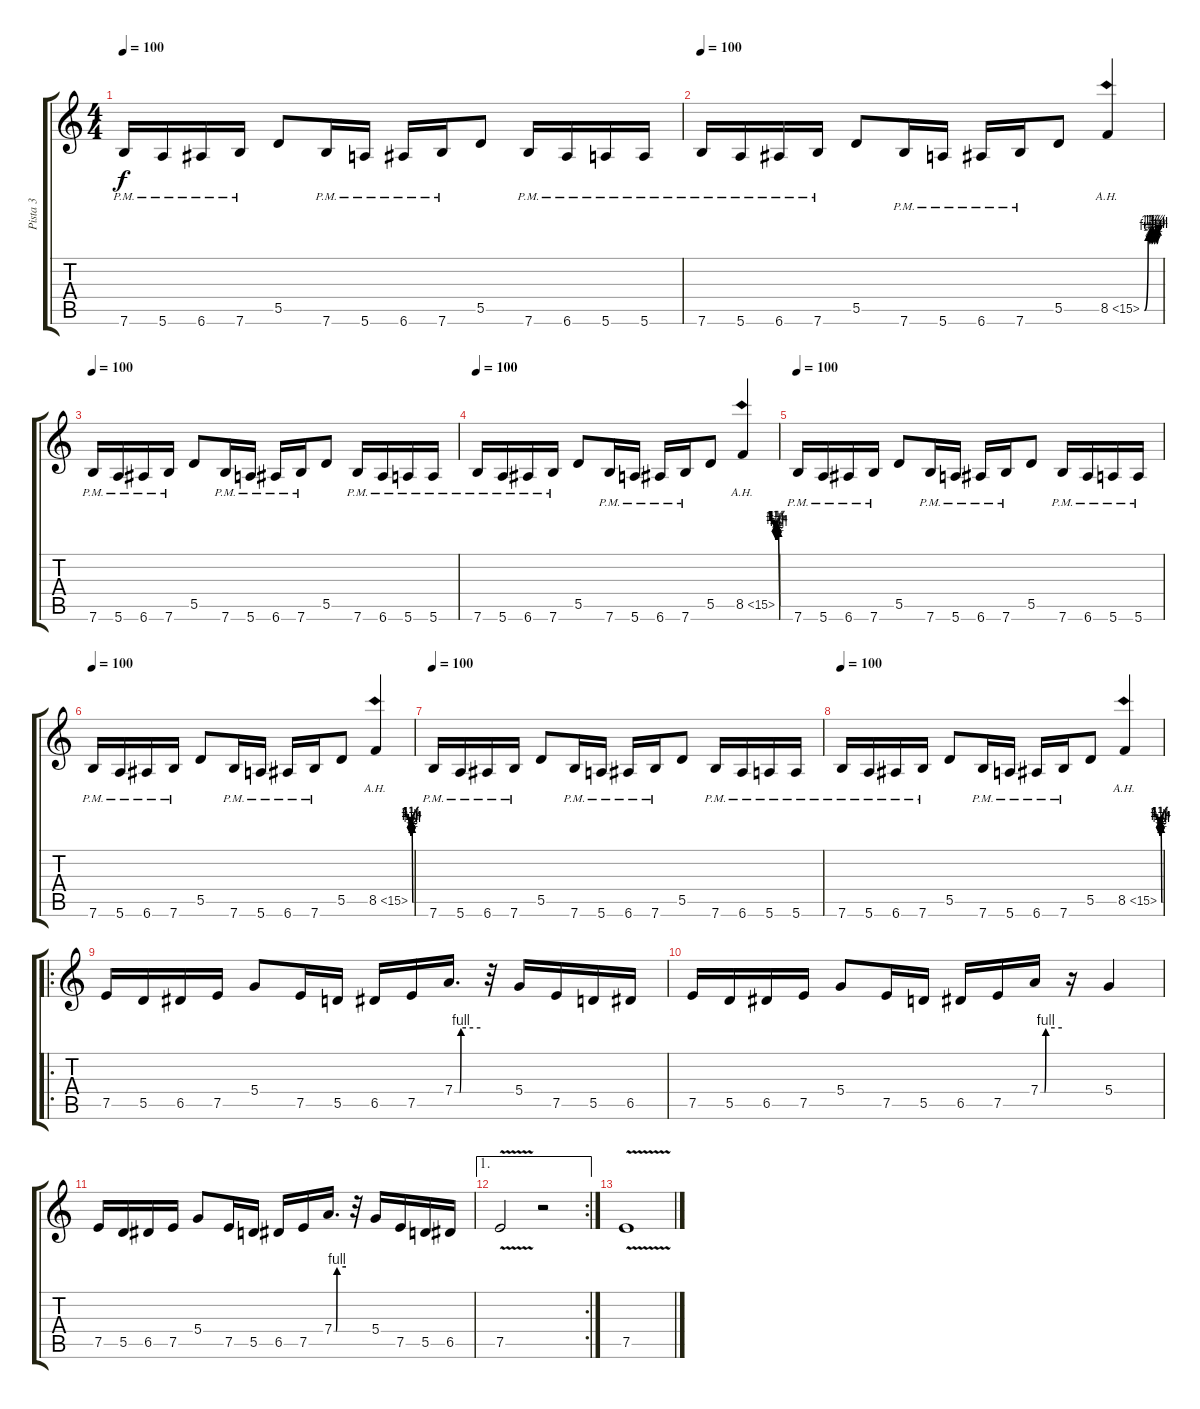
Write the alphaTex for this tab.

\track ("Pista 3" "Pista 3") {instrument distortionguitar}
\staff {score tabs}
\tuning (E4 B3 G3 D3 A2 E2) {hide}
\ts (4 4)
\tempo 100
\clef g2
\ks c
7.6{pm}.16{dy f} 5.6{pm}.16 6.6{pm}.16 7.6{pm}.16 5.5.8 7.6{pm}.16 5.6{pm}.16 6.6{pm}.16 7.6{pm}.16 5.5.8 7.6{pm}.16 6.6{pm}.16 5.6{pm}.16 5.6{pm}.16 |
\tempo 100
7.6{pm}.16 5.6{pm}.16 6.6{pm}.16 7.6{pm}.16 5.5.8 7.6{pm}.16 5.6{pm}.16 6.6{pm}.16 7.6{pm}.16 5.5.8 8.5{be (custom 0 0 15 4 20 2 25 5 29 2 35 5 39 2 45 5 50 2 55 5 60 4) ah 7}.4 |
\tempo 100
7.6{pm}.16 5.6{pm}.16 6.6{pm}.16 7.6{pm}.16 5.5.8 7.6{pm}.16 5.6{pm}.16 6.6{pm}.16 7.6{pm}.16 5.5.8 7.6{pm}.16 6.6{pm}.16 5.6{pm}.16 5.6{pm}.16 |
\tempo 100
7.6{pm}.16 5.6{pm}.16 6.6{pm}.16 7.6{pm}.16 5.5.8 7.6{pm}.16 5.6{pm}.16 6.6{pm}.16 7.6{pm}.16 5.5.8 8.5{be (custom 0 0 15 4 20 2 25 5 29 2 35 5 39 2 45 5 50 2 55 5 60 4) ah 7}.4 |
\tempo 100
7.6{pm}.16 5.6{pm}.16 6.6{pm}.16 7.6{pm}.16 5.5.8 7.6{pm}.16 5.6{pm}.16 6.6{pm}.16 7.6{pm}.16 5.5.8 7.6{pm}.16 6.6{pm}.16 5.6{pm}.16 5.6{pm}.16 |
\tempo 100
7.6{pm}.16 5.6{pm}.16 6.6{pm}.16 7.6{pm}.16 5.5.8 7.6{pm}.16 5.6{pm}.16 6.6{pm}.16 7.6{pm}.16 5.5.8 8.5{be (custom 0 0 15 4 20 2 25 5 29 2 35 5 39 2 45 5 50 2 55 5 60 4) ah 7}.4 |
\tempo 100
7.6{pm}.16 5.6{pm}.16 6.6{pm}.16 7.6{pm}.16 5.5.8 7.6{pm}.16 5.6{pm}.16 6.6{pm}.16 7.6{pm}.16 5.5.8 7.6{pm}.16 6.6{pm}.16 5.6{pm}.16 5.6{pm}.16 |
\tempo 100
7.6{pm}.16 5.6{pm}.16 6.6{pm}.16 7.6{pm}.16 5.5.8 7.6{pm}.16 5.6{pm}.16 6.6{pm}.16 7.6{pm}.16 5.5.8 8.5{be (custom 0 0 15 4 20 2 25 5 29 2 35 5 39 2 45 5 50 2 55 5 60 4) ah 7}.4 |
\ro
7.5.16 5.5.16 6.5.16 7.5.16 5.4.8 7.5.16 5.5.16 6.5.16 7.5.16 7.4{be (custom 0 0 12 0 15 4 60 4)}.16{d} r.32 5.4.16 7.5.16 5.5.16 6.5.16 |
7.5.16 5.5.16 6.5.16 7.5.16 5.4.8 7.5.16 5.5.16 6.5.16 7.5.16 7.4{be (custom 0 0 12 0 15 4 60 4)}.16 r.16 5.4.4 |
7.5.16 5.5.16 6.5.16 7.5.16 5.4.8 7.5.16 5.5.16 6.5.16 7.5.16 7.4{be (custom 0 0 12 0 15 4 60 4)}.16{d} r.32 5.4.16 7.5.16 5.5.16 6.5.16 |
\ae 1
\rc 2
7.5{v}.2 r.2 |
7.5{v}.1
